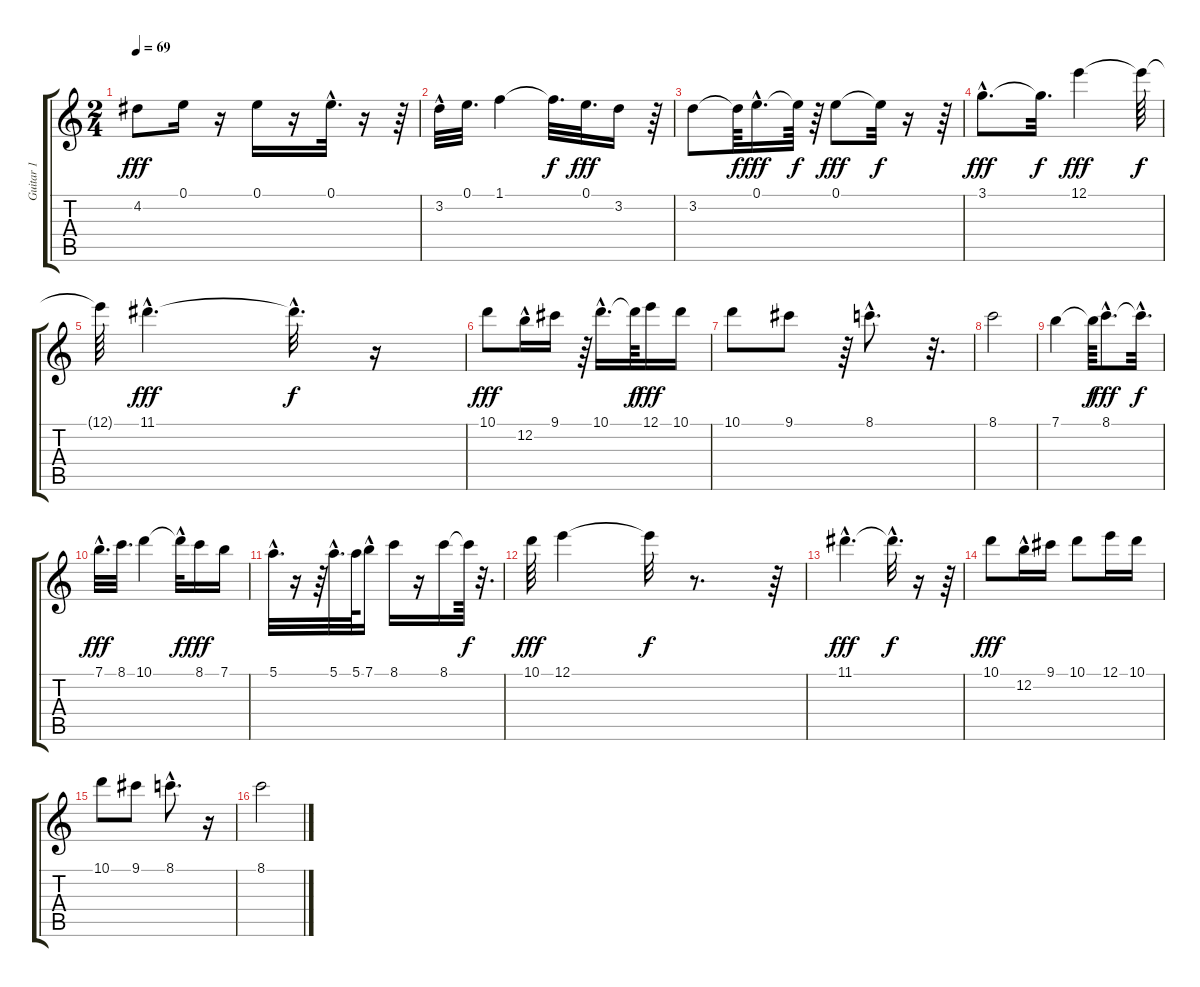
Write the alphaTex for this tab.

\track ("Guitar 1" "Guitar 1") {instrument acousticguitarnylon}
\staff {score tabs}
\tuning (E4 B3 G3 D3 A2 E2) {hide}
\ts (2 4)
\tempo 69
\clef g2
\ks c
4.2.8{dy fff} 0.1.16 r.16 0.1.16 r.16 0.1{hac}.32{d} r.16 r.64 |
3.2{hac}.32 0.1.32{d} 1.1.4 1.1{t}.32{d dy f} 0.1.32{d dy fff} 3.2.16 r.64 |
3.2.8 3.2{t}.64{dy f} 0.1{hac}.16{d dy fff} 0.1{t}.64{dy f} r.64 0.1.8{dy fff} 0.1{t}.32{dy f} r.16 r.64 |
3.1{hac}.8{d dy fff} 3.1{t}.32{d dy f} 12.1.4{dy fff} 12.1{t}.64{dy f} |
12.1{t}.64 11.1{hac}.4{d dy fff} 11.1{hac t}.32{d dy f} r.16 |
10.1.8{dy fff} 12.2{hac}.16 9.1.16 r.64 10.1{hac}.16{d} 10.1{t}.64{dy f} 12.1.16{dy fff} 10.1.16 |
10.1.8 9.1.8 r.64 8.1{hac}.8{d} r.32{d} |
8.1.2 |
7.1.4 7.1{t}.64{dy f} 8.1{hac}.8{d dy fff} 8.1{hac t}.32{d dy f} |
7.1{hac}.32{d dy fff} 8.1.32{d} 10.1.4 10.1{hac t}.32{dy f} 8.1.16{dy fff} 7.1.16 |
5.1{hac}.32{d} r.16 r.64 5.1{hac}.32{d} 5.1.64 7.1{hac}.16 8.1.16 r.16 8.1.16 8.1{t}.64{dy f} r.32{d} |
10.1.64{dy fff} 12.1.4{volume 10} 12.1{t}.32{dy f} r.8{d} r.64 |
11.1{hac}.4{d dy fff volume 9} 11.1{hac t}.32{d dy f} r.16 r.64 |
10.1.8{dy fff} 12.2{hac}.16 9.1.16 10.1.8 12.1.16 10.1.16 |
10.1.8 9.1.8 8.1{hac}.8{d} r.16 |
8.1.2
